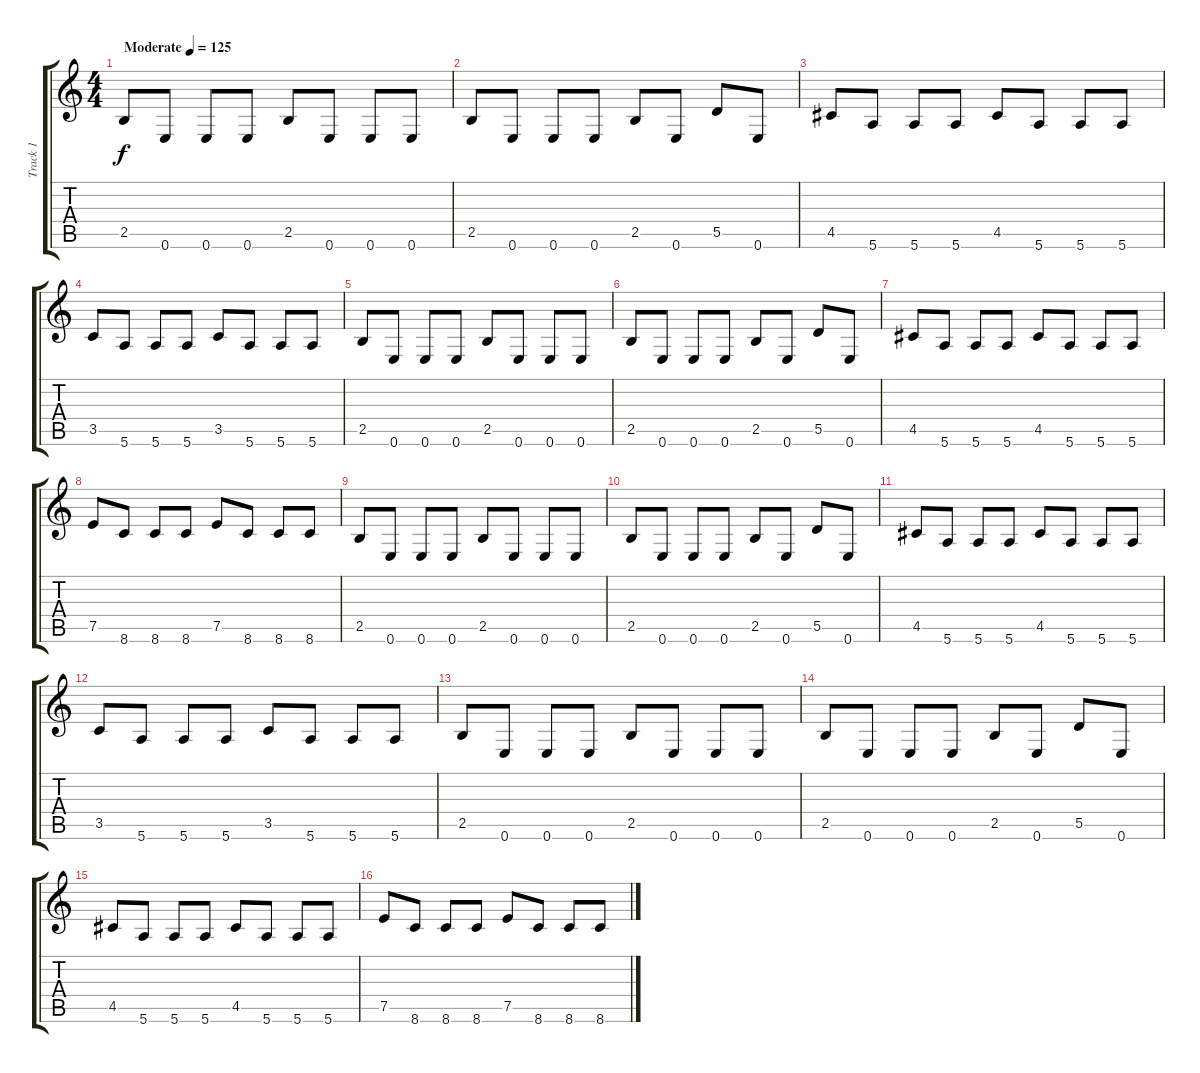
\track ("Track 1" "Track 1") {instrument distortionguitar}
\staff {score tabs}
\tuning (E4 B3 G3 D3 A2 E2) {hide}
\ts (4 4)
\tempo (125 "Moderate")
\clef g2
\ks c
2.5.8{dy f instrument distortionguitar} 0.6.8 0.6.8 0.6.8 2.5.8 0.6.8 0.6.8 0.6.8 |
2.5.8 0.6.8 0.6.8 0.6.8 2.5.8 0.6.8 5.5.8 0.6.8 |
4.5.8 5.6.8 5.6.8 5.6.8 4.5.8 5.6.8 5.6.8 5.6.8 |
3.5.8 5.6.8 5.6.8 5.6.8 3.5.8 5.6.8 5.6.8 5.6.8 |
2.5.8 0.6.8 0.6.8 0.6.8 2.5.8 0.6.8 0.6.8 0.6.8 |
2.5.8 0.6.8 0.6.8 0.6.8 2.5.8 0.6.8 5.5.8 0.6.8 |
4.5.8 5.6.8 5.6.8 5.6.8 4.5.8 5.6.8 5.6.8 5.6.8 |
7.5.8 8.6.8 8.6.8 8.6.8 7.5.8 8.6.8 8.6.8 8.6.8 |
2.5.8 0.6.8 0.6.8 0.6.8 2.5.8 0.6.8 0.6.8 0.6.8 |
2.5.8 0.6.8 0.6.8 0.6.8 2.5.8 0.6.8 5.5.8 0.6.8 |
4.5.8 5.6.8 5.6.8 5.6.8 4.5.8 5.6.8 5.6.8 5.6.8 |
3.5.8 5.6.8 5.6.8 5.6.8 3.5.8 5.6.8 5.6.8 5.6.8 |
2.5.8 0.6.8 0.6.8 0.6.8 2.5.8 0.6.8 0.6.8 0.6.8 |
2.5.8 0.6.8 0.6.8 0.6.8 2.5.8 0.6.8 5.5.8 0.6.8 |
4.5.8 5.6.8 5.6.8 5.6.8 4.5.8 5.6.8 5.6.8 5.6.8 |
7.5.8 8.6.8 8.6.8 8.6.8 7.5.8 8.6.8 8.6.8 8.6.8
